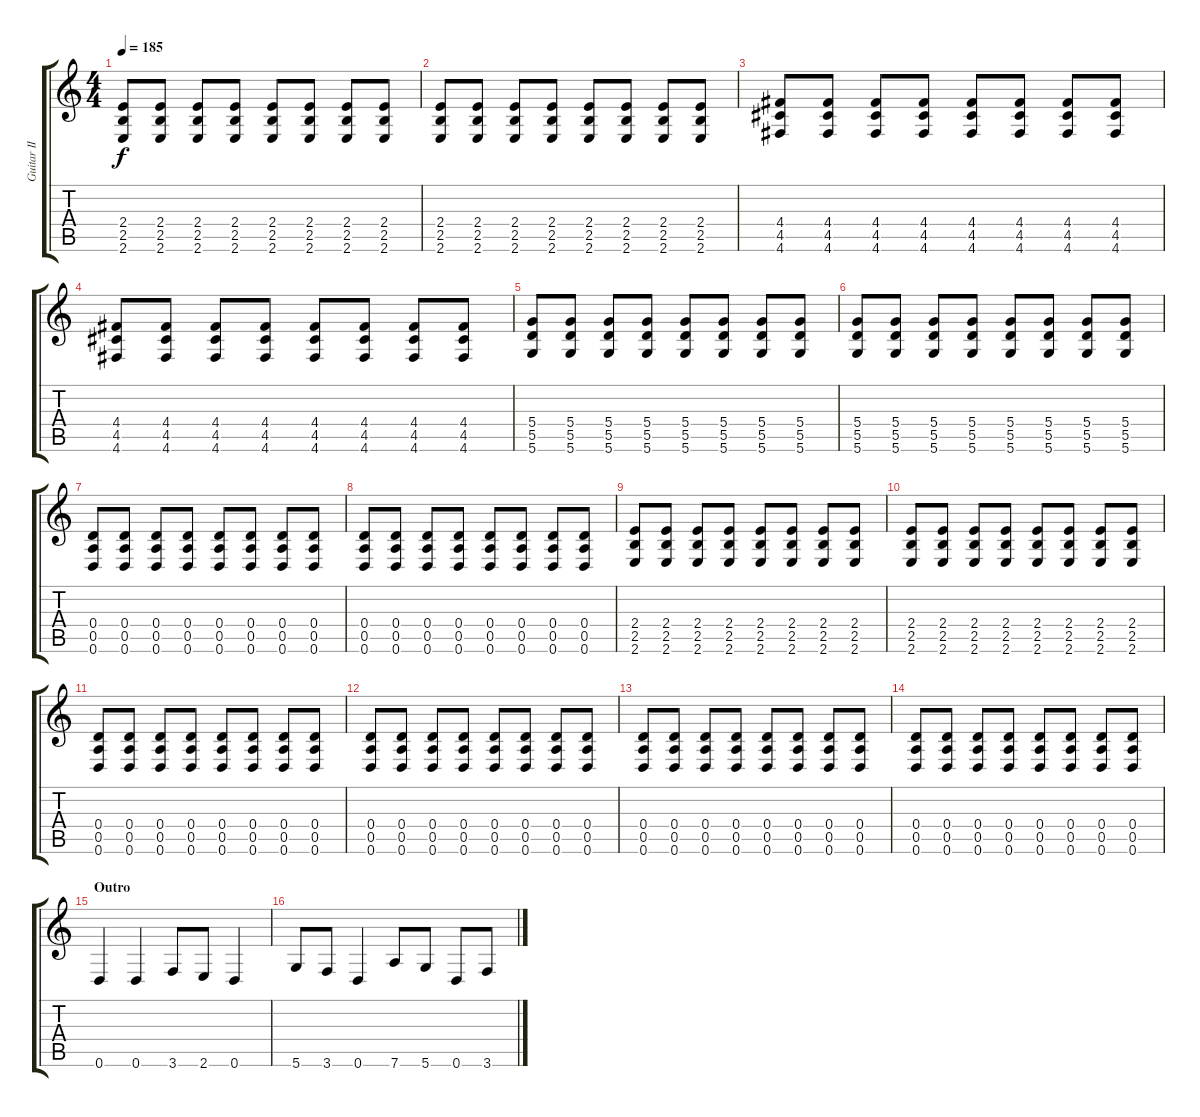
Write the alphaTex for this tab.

\track ("Guitar II" "Guitar II") {instrument overdrivenguitar}
\staff {score tabs}
\tuning (E4 B3 G3 D3 A2 D2) {hide}
\ts (4 4)
\tempo 185
\clef g2
\ks c
(2.4 2.5 2.6).8{dy f} (2.4 2.5 2.6).8 (2.4 2.5 2.6).8 (2.4 2.5 2.6).8 (2.4 2.5 2.6).8 (2.4 2.5 2.6).8 (2.4 2.5 2.6).8 (2.4 2.5 2.6).8 |
(2.4 2.5 2.6).8 (2.4 2.5 2.6).8 (2.4 2.5 2.6).8 (2.4 2.5 2.6).8 (2.4 2.5 2.6).8 (2.4 2.5 2.6).8 (2.4 2.5 2.6).8 (2.4 2.5 2.6).8 |
(4.4 4.5 4.6).8 (4.4 4.5 4.6).8 (4.4 4.5 4.6).8 (4.4 4.5 4.6).8 (4.4 4.5 4.6).8 (4.4 4.5 4.6).8 (4.4 4.5 4.6).8 (4.4 4.5 4.6).8 |
(4.4 4.5 4.6).8 (4.4 4.5 4.6).8 (4.4 4.5 4.6).8 (4.4 4.5 4.6).8 (4.4 4.5 4.6).8 (4.4 4.5 4.6).8 (4.4 4.5 4.6).8 (4.4 4.5 4.6).8 |
(5.4 5.5 5.6).8 (5.4 5.5 5.6).8 (5.4 5.5 5.6).8 (5.4 5.5 5.6).8 (5.4 5.5 5.6).8 (5.4 5.5 5.6).8 (5.4 5.5 5.6).8 (5.4 5.5 5.6).8 |
(5.4 5.5 5.6).8 (5.4 5.5 5.6).8 (5.4 5.5 5.6).8 (5.4 5.5 5.6).8 (5.4 5.5 5.6).8 (5.4 5.5 5.6).8 (5.4 5.5 5.6).8 (5.4 5.5 5.6).8 |
(0.4 0.5 0.6).8{instrument overdrivenguitar} (0.4 0.5 0.6).8 (0.4 0.5 0.6).8 (0.4 0.5 0.6).8 (0.4 0.5 0.6).8 (0.4 0.5 0.6).8 (0.4 0.5 0.6).8 (0.4 0.5 0.6).8{instrument overdrivenguitar} |
(0.4 0.5 0.6).8{instrument overdrivenguitar} (0.4 0.5 0.6).8 (0.4 0.5 0.6).8 (0.4 0.5 0.6).8 (0.4 0.5 0.6).8 (0.4 0.5 0.6).8 (0.4 0.5 0.6).8 (0.4 0.5 0.6).8{instrument overdrivenguitar} |
(2.4 2.5 2.6).8 (2.4 2.5 2.6).8 (2.4 2.5 2.6).8 (2.4 2.5 2.6).8 (2.4 2.5 2.6).8 (2.4 2.5 2.6).8 (2.4 2.5 2.6).8 (2.4 2.5 2.6).8 |
(2.4 2.5 2.6).8 (2.4 2.5 2.6).8 (2.4 2.5 2.6).8 (2.4 2.5 2.6).8 (2.4 2.5 2.6).8 (2.4 2.5 2.6).8 (2.4 2.5 2.6).8 (2.4 2.5 2.6).8 |
(0.4 0.5 0.6).8{instrument overdrivenguitar} (0.4 0.5 0.6).8 (0.4 0.5 0.6).8 (0.4 0.5 0.6).8 (0.4 0.5 0.6).8 (0.4 0.5 0.6).8 (0.4 0.5 0.6).8 (0.4 0.5 0.6).8{instrument overdrivenguitar} |
(0.4 0.5 0.6).8{instrument overdrivenguitar} (0.4 0.5 0.6).8 (0.4 0.5 0.6).8 (0.4 0.5 0.6).8 (0.4 0.5 0.6).8 (0.4 0.5 0.6).8 (0.4 0.5 0.6).8 (0.4 0.5 0.6).8{instrument overdrivenguitar} |
(0.4 0.5 0.6).8{instrument overdrivenguitar} (0.4 0.5 0.6).8 (0.4 0.5 0.6).8 (0.4 0.5 0.6).8 (0.4 0.5 0.6).8 (0.4 0.5 0.6).8 (0.4 0.5 0.6).8 (0.4 0.5 0.6).8{instrument overdrivenguitar} |
(0.4 0.5 0.6).8{instrument overdrivenguitar} (0.4 0.5 0.6).8 (0.4 0.5 0.6).8 (0.4 0.5 0.6).8 (0.4 0.5 0.6).8 (0.4 0.5 0.6).8 (0.4 0.5 0.6).8 (0.4 0.5 0.6).8{instrument overdrivenguitar} |
\section ("" "Outro")
0.6.4 0.6.4 3.6.8 2.6.8 0.6.4 |
5.6.8 3.6.8 0.6.4 7.6.8 5.6.8 0.6.8 3.6.8
